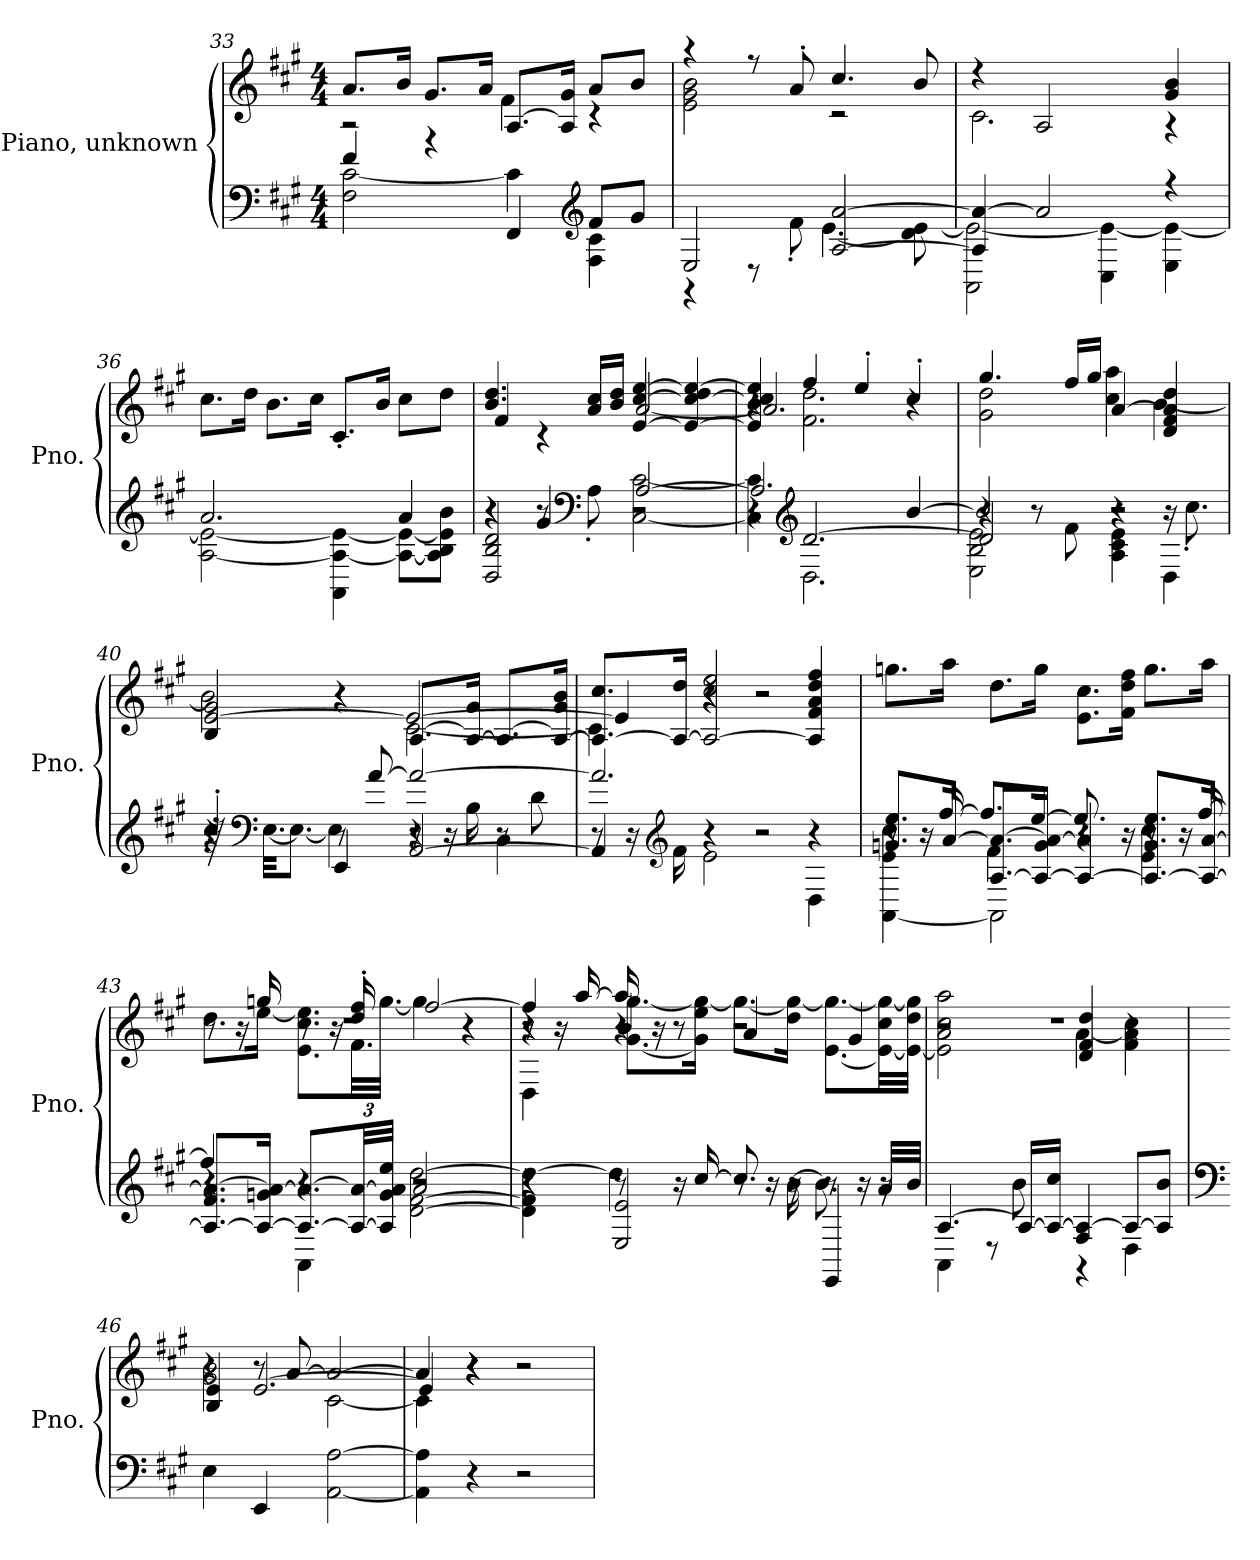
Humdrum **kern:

**kern	**kern
*part1	*part1
*staff2	*staff1
*I"Piano, unknown	*
*I'Pno.	*
*clefF4	*clefG2
*k[f#c#g#]	*k[f#c#g#]
*M4/4	*M4/4
=33	=33
*^	*^
4f#/	2F#\ [2c#\	8.a/L	2r
.	.	16b/Jk	.
4r	.	8.g#/L	.
.	.	16a/Jk	.
4FF#/	4c#\]	[8.A/L	4f#\
.	.	16A/] 16g#/Jk	.
*clefG2	*	*	*
8f#/L	4F#\ 4c#\	8a/L	4r
8g#/J	.	8b/J	.
!!LO:LB:g=z	!!
=34	=34	=34	=34
2E/	4r	4r	2e\ 2g#\ 2b\
.	8r	8r	.
.	8f#'\	8a'/	.
[2A/ [2a/	[4.e\	4.cc#/	2r
.	8d\ 8e\_	8b/	.
=35	=35	=35	=35
4A/] 4a/_	2AA\ 2e\_	4r	2.c#\
2a/]	.	2A/	.
.	4C#\ 4e\_	.	.
4r	4E\ 4e\_	4g#/ 4b/	4r
*	*	*v	*v
=36	=36	=36
2.a/	[2A\ 2e\_	8.cc#\L
.	.	16dd\Jk
.	.	8.b\L
.	.	16cc#\Jk
.	4AA\ 4A\_ 4e\_	8.c#'/L
.	.	16b/Jk
4a/	8A\_ 8e\_L	8cc#\L
.	8A\] 8B\ 8e\] 8b\J	8dd\J
=37	=37	=37
*	*^	*^
4r	4r	2D/ 2B/ 2d/	4.b/ 4.dd/	4f#/
4g#/	8r	.	.	4r
*clefF4	*	*	*	*
.	8A'\	.	16a/ 16cc#/LL	.
.	.	.	16b/ 16dd/JJ	.
2r	[2C#\ [2c#\	[2A/	[4e/ [4cc#/ [4ee/	[2a/
.	.	.	4e/_ 4cc#/_ 4dd/ 4ee/_	.
!!LO:LB:g=z
=38	=38	=38	=38	=38
*	*	*	*	*^
4r	4C#\] 4c#\]	2.A/]	4e/] 4b/ 4cc#/] 4ee/]	4r	2.a/]
*clefG2	*	*	*	*	*
[2.d/	2.D\	.	4ff#/	2.f#\ 2.dd\	.
.	.	.	4ee'/	.	.
.	.	[4b/	4cc#'/	.	4r
*	*	*	*	*v	*v
=39	=39	=39	=39	=39
*	*	*^	*	*
2d/]	4r	2b/]	2E\ 2B\ 2e\	4.gg#/	2g#\ 2dd\
.	8r	.	.	.	.
.	8f#\	.	.	16ff#/LL	.
.	.	.	.	16gg#/JJ	.
2r	4A\ 4c#\ 4e\	2r	4r	[4a/	4cc#\ 4aa\
.	16r	.	4D\	4d/ 4f#/ 4a/] 4dd/	[4b\
.	8.cc#'\	.	.	.	.
=40	=40	=40	=40	=40	=40
*	*	*	*	*	*^
4r	2r	4cc#'/	64r	4B/	2b\]	[2e/ 2g#/
*clefF4	*	*	*	*	*	*
.	.	.	[32.E\KKL	.	.	.
.	.	.	8.E\J_	.	.	.
8r	.	4EE/	4E\]	4r	.	.
[8a/	.	.	.	.	.	.
2a/_	8r	[2AA/	4r	[8.A/L	[2c#\	2e/_
.	16r	.	.	.	.	.
.	16B\	.	.	16A/_ 16g#/Jk	.	.
.	8r	.	4C#\	8.A/L_	.	.
.	8d\	.	.	.	.	.
.	.	.	.	16A/_ 16g#/ 16b/Jk	.	.
*	*	*v	*v	*	*	*
!!LO:PB:g=z	!!	!!
=41	=41	=41	=41	=41	=41
2.a/]	8r	4AA/]	8.A/_ 8.cc#/L	4c#\]	4e/]
.	16r	.	.	.	.
*clefG2	*	*	*	*	*
.	16f#\	.	16A/_ 16dd/Jk	.	.
.	2e\	4r	2A/_ 2cc#/ 2ee/	4r	4r
.	.	2r	.	2r	2r
4r	4D\	.	4A/] 4f#/ 4a/ 4dd/ 4ff#/	.	.
*	*	*	*v	*v	*v
=42	=42	=42	=42
*	*	*^	*
8.gn/ 8.ee/L	4r	8r	[4AA\ 4e\ 4cc#\	8.ggn\L
.	.	16r	.	.
[16a/Jk	.	[16ff#/	.	16aa\Jk
[8.A/ 8.a/_L	4f#\	8.ff#/L]	2AA\]	8.dd\L
16A/_ 16g/ 16a/_Jk	.	[16ee/Jk	.	16gg\Jk
4A/_ 4a/]	4r	8.ee/]	.	8.e\ 8.cc#\L
.	.	16r	.	16f#\ 16dd\ 16ff#\Jk
8.A/_ 8.g/ 8.ee/L	4e\ 4cc#\	8r	4r	8.gg\L
.	.	16r	.	.
16A/_ [16a/Jk	.	[16ff#/	.	16aa\Jk
*	*	*v	*v	*
=43	=43	=43	=43
*	*	*	*^
*	*	*	*	*^
8.A/_ 8.f#/ 8.a/_L	4ff#/]	4r	1r	8.dd\L	8r
.	.	.	.	.	16r
16A/_ 16gn/ 16a/_Jk	.	.	.	[16ee\Jk	16ggn/
8.A/_ 8.a/_L	4r	4AA\	.	8.e\ 8.cc#\ 8.ee\]L	8r
.	.	.	.	.	16r
*	*	*	*	*Xbrackettup	*
32A/_ 32a/_LL	.	.	.	48.f#\LL	16dd/' 16ff#/'
32A/] 32g/ 32a/] 32ee/JJJ	.	.	.	[48.gg\JJJ	.
2a/	2r	[2d\ [2f#\ [2dd\	.	4gg\]	[2ff#/
.	.	.	.	4r	.
!!LO:LB:g=z
=44	=44	=44	=44	=44	=44
*	*	*	*	*	*^
4r	4r	4d\] 4f#\] 4dd\_	8r	4r	4ff#/]	4D\
.	.	.	16r	.	.	.
.	.	.	[16aa/	.	.	.
8r	2E/ 2e/	4dd\]	16aa/]	[8.g#\ [8.gg#\L	4b/	4r
.	.	.	16r	.	.	.
16r	.	.	8r	.	.	.
[16cc#/	.	.	.	16g#\] 16ee\ 16gg#\_Jk	.	.
8.cc#/]	.	8r	2r	8.gg#\L_	4a/	2r
.	.	16r	.	.	.	.
16r	.	[16b\	.	16dd\ 16gg#\_Jk	.	.
8r	4EE/	8.b\]	.	[8.e\ 8.gg#\_L	4g#/	.
16r	.	.	.	.	.	.
32a/LLL	.	16r	.	32e\_ 32cc#\ 32gg#\_LL	.	.
32b/JJJ	.	.	.	32e\_ 32dd\ 32gg#\]JJJ	.	.
*	*v	*v	*	*	*	*
*	*	*	*	*v	*v
=45	=45	=45	=45	=45
[4.A/	4AA\	1r	2e\] 2a\ 2cc#\ 2aa\	2r
.	8r	.	.	.
16A/LL_	8b\	.	.	.
16A/_ 16cc#/JJ	.	.	.	.
4F#/ 4A/_	4r	.	[4a\	4d/ 4f#/ 4dd/
8A/L_	4D\	.	4f#\ 4a\] 4cc#\	4r
8A/] 8b/J	.	.	.	.
*v	*v	*	*	*
=46	=46	=46	=46
*clefF4	*	*	*
4E\	4r	2g#\ 2b\	4B/ 4e/
4EE/	8r	.	[2.e/
.	[8a/	.	.
[2AA\ [2A\	2a/_	[2c#\	.
!!LO:LB:g=z	!!	!!
=47	=47	=47	=47
4AA\] 4A\]	4a/]	4c#\]	4e/]
4r	4r	4r	4r
2r	2r	2r	2r
*	*v	*v	*v
=	=
*-	*-
